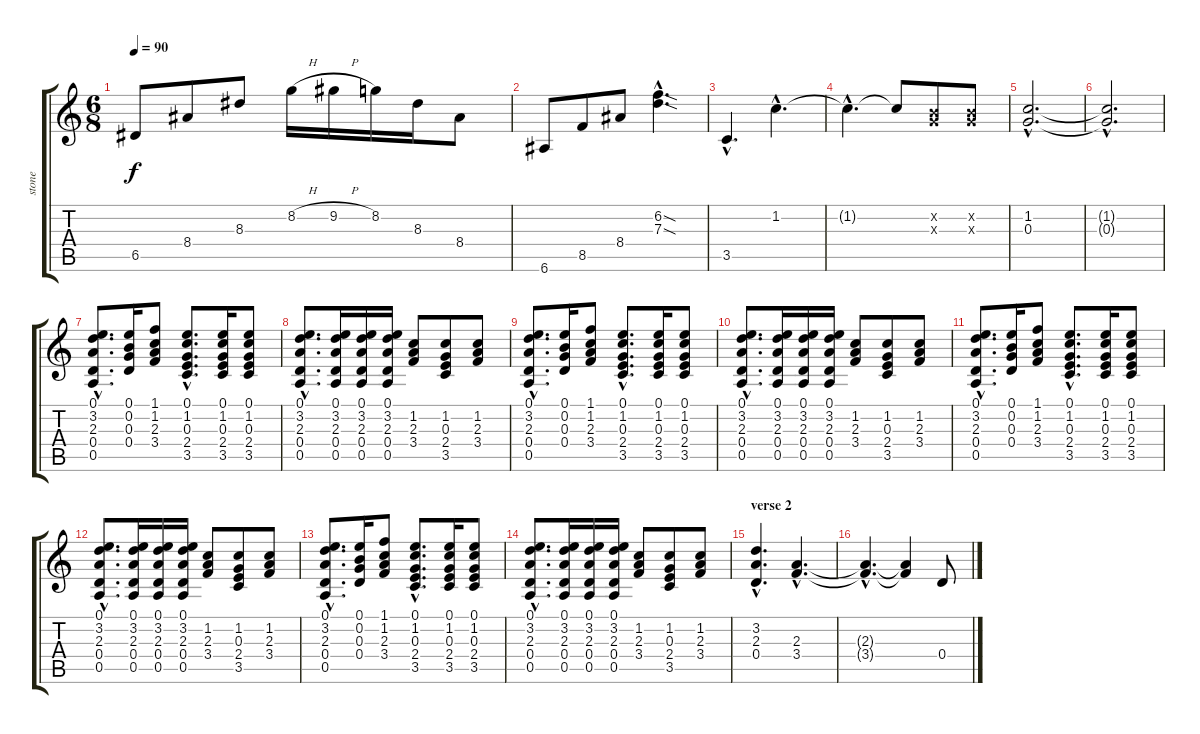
\track ("stone" "stone") {instrument overdrivenguitar}
\staff {score tabs}
\tuning (E4 B3 G3 D3 A2 E2) {hide}
\ts (6 8)
\tempo 90
\clef g2
\ks c
6.5.8{dy f} 8.4.8 8.3.8 8.2{h}.16 9.2{h}.16 8.2.16 8.3.16 8.4.8 |
6.6.8 8.5.8 8.4.8 (6.2{sod hac} 7.3{sod hac}).4{d} |
3.5{hac}.4{d} 1.2{hac}.4{d} |
1.2{hac t}.4{d} 1.2{t}.8 (0.2{x} 0.3{x}).8 (0.2{x} 0.3{x}).8 |
(1.2{hac} 0.3{hac}).2{d} |
(1.2{hac t} 0.3{hac t}).2{d} |
(0.1{hac} 3.2{hac} 2.3{hac} 0.4{hac} 0.5{hac}).8{d} (0.1 0.2 0.3 0.4).16 (1.1 1.2 2.3 3.4).8 (0.1{hac} 1.2{hac} 0.3{hac} 2.4{hac} 3.5{hac}).8{d} (0.1 1.2 0.3 2.4 3.5).16 (0.1 1.2 0.3 2.4 3.5).8 |
(0.1{hac} 3.2{hac} 2.3{hac} 0.4{hac} 0.5{hac}).8{d} (0.1 3.2 2.3 0.4 0.5).16 (0.1 3.2 2.3 0.4 0.5).16 (0.1 3.2 2.3 0.4 0.5).16 (1.2 2.3 3.4).8 (1.2 0.3 2.4 3.5).8 (1.2 2.3 3.4).8 |
(0.1{hac} 3.2{hac} 2.3{hac} 0.4{hac} 0.5{hac}).8{d} (0.1 0.2 0.3 0.4).16 (1.1 1.2 2.3 3.4).8 (0.1{hac} 1.2{hac} 0.3{hac} 2.4{hac} 3.5{hac}).8{d} (0.1 1.2 0.3 2.4 3.5).16 (0.1 1.2 0.3 2.4 3.5).8 |
(0.1{hac} 3.2{hac} 2.3{hac} 0.4{hac} 0.5{hac}).8{d} (0.1 3.2 2.3 0.4 0.5).16 (0.1 3.2 2.3 0.4 0.5).16 (0.1 3.2 2.3 0.4 0.5).16 (1.2 2.3 3.4).8 (1.2 0.3 2.4 3.5).8 (1.2 2.3 3.4).8 |
(0.1{hac} 3.2{hac} 2.3{hac} 0.4{hac} 0.5{hac}).8{d} (0.1 0.2 0.3 0.4).16 (1.1 1.2 2.3 3.4).8 (0.1{hac} 1.2{hac} 0.3{hac} 2.4{hac} 3.5{hac}).8{d} (0.1 1.2 0.3 2.4 3.5).16 (0.1 1.2 0.3 2.4 3.5).8 |
(0.1{hac} 3.2{hac} 2.3{hac} 0.4{hac} 0.5{hac}).8{d} (0.1 3.2 2.3 0.4 0.5).16 (0.1 3.2 2.3 0.4 0.5).16 (0.1 3.2 2.3 0.4 0.5).16 (1.2 2.3 3.4).8 (1.2 0.3 2.4 3.5).8 (1.2 2.3 3.4).8 |
(0.1{hac} 3.2{hac} 2.3{hac} 0.4{hac} 0.5{hac}).8{d} (0.1 0.2 0.3 0.4).16 (1.1 1.2 2.3 3.4).8 (0.1{hac} 1.2{hac} 0.3{hac} 2.4{hac} 3.5{hac}).8{d} (0.1 1.2 0.3 2.4 3.5).16 (0.1 1.2 0.3 2.4 3.5).8 |
(0.1{hac} 3.2{hac} 2.3{hac} 0.4{hac} 0.5{hac}).8{d} (0.1 3.2 2.3 0.4 0.5).16 (0.1 3.2 2.3 0.4 0.5).16 (0.1 3.2 2.3 0.4 0.5).16 (1.2 2.3 3.4).8 (1.2 0.3 2.4 3.5).8 (1.2 2.3 3.4).8 |
\section ("" "verse 2")
(3.2{hac} 2.3{hac} 0.4{hac}).4{d} (2.3{hac} 3.4{hac}).4{d} |
(2.3{hac t} 3.4{hac t}).4{d} (2.3{t} 3.4{t}).4 0.4.8
